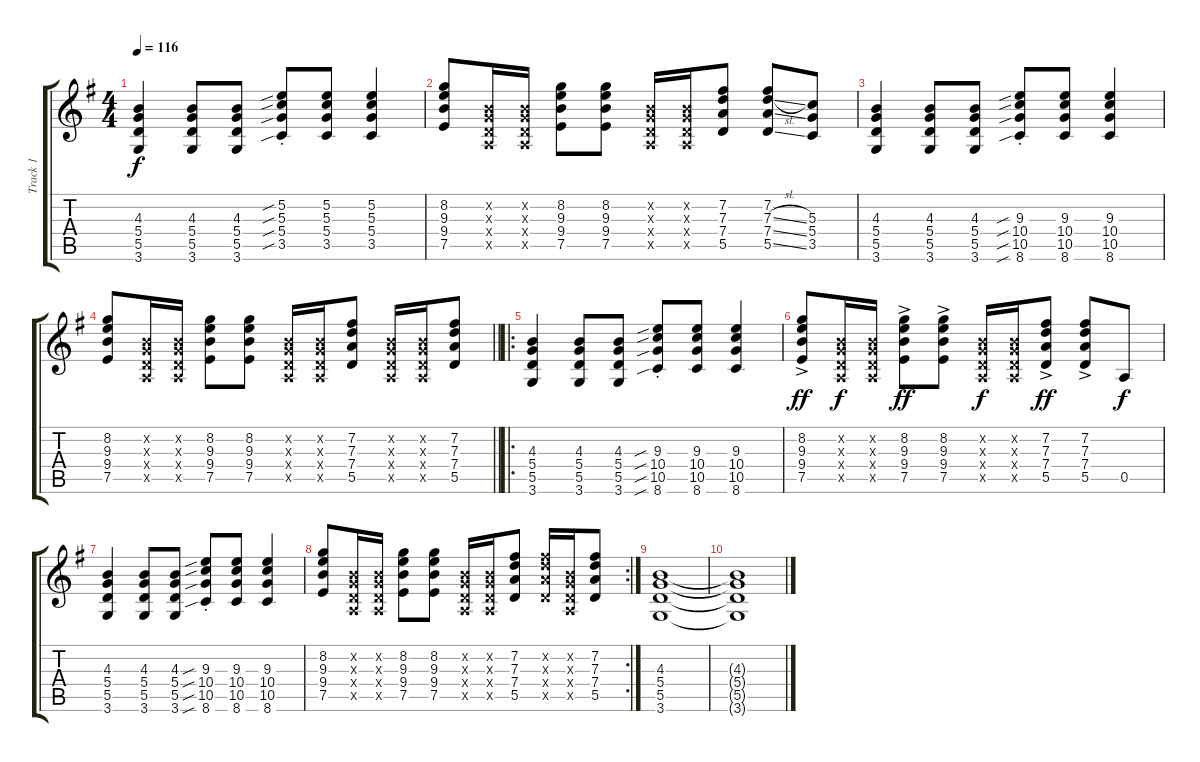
\track ("Track 1" "Track 1") {instrument acousticguitarsteel}
\staff {score tabs}
\tuning (E4 B3 G3 D3 A2 E2) {hide}
\ts (4 4)
\tempo 116
\clef g2
\ks g
(4.3 5.4 5.5 3.6).4{dy f} (4.3 5.4 5.5 3.6).8 (4.3 5.4 5.5 3.6).8 (5.2{sib st} 5.3{sib st} 5.4{sib st} 3.5{sib st}).8 (5.2 5.3 5.4 3.5).8 (5.2 5.3 5.4 3.5).4 |
(8.2 9.3 9.4 7.5).8 (0.2{x} 0.3{x} 0.4{x} 0.5{x}).16 (0.2{x} 0.3{x} 0.4{x} 0.5{x}).16 (8.2 9.3 9.4 7.5).8 (8.2 9.3 9.4 7.5).8 (0.2{x} 0.3{x} 0.4{x} 0.5{x}).16 (0.2{x} 0.3{x} 0.4{x} 0.5{x}).16 (7.2 7.3 7.4 5.5).8 (7.2 7.3{sl} 7.4{ss} 5.5{ss}).8 (5.3 5.4 3.5).8 |
(4.3 5.4 5.5 3.6).4 (4.3 5.4 5.5 3.6).8 (4.3 5.4 5.5 3.6).8 (9.3{sib st} 10.4{sib st} 10.5{sib st} 8.6{sib st}).8 (9.3 10.4 10.5 8.6).8 (9.3 10.4 10.5 8.6).4 |
\barLineRight lightlight
(8.2 9.3 9.4 7.5).8 (0.2{x} 0.3{x} 0.4{x} 0.5{x}).16 (0.2{x} 0.3{x} 0.4{x} 0.5{x}).16 (8.2 9.3 9.4 7.5).8 (8.2 9.3 9.4 7.5).8 (0.2{x} 0.3{x} 0.4{x} 0.5{x}).16 (0.2{x} 0.3{x} 0.4{x} 0.5{x}).16 (7.2 7.3 7.4 5.5).8 (0.2{x} 0.3{x} 0.4{x} 0.5{x}).16 (0.2{x} 0.3{x} 0.4{x} 0.5{x}).16 (7.2 7.3 7.4 5.5).8 |
\ro
(4.3 5.4 5.5 3.6).4 (4.3 5.4 5.5 3.6).8 (4.3 5.4 5.5 3.6).8 (9.3{sib st} 10.4{sib st} 10.5{sib st} 8.6{sib st}).8 (9.3 10.4 10.5 8.6).8 (9.3 10.4 10.5 8.6).4 |
(8.2{ac} 9.3{ac} 9.4{ac} 7.5{ac}).8{dy ff} (0.2{x} 0.3{x} 0.4{x} 0.5{x}).16{dy f} (0.2{x} 0.3{x} 0.4{x} 0.5{x}).16 (8.2{ac} 9.3{ac} 9.4{ac} 7.5{ac}).8{dy ff} (8.2{ac} 9.3{ac} 9.4{ac} 7.5{ac}).8 (0.2{x} 0.3{x} 0.4{x} 0.5{x}).16{dy f} (0.2{x} 0.3{x} 0.4{x} 0.5{x}).16 (7.2{ac} 7.3{ac} 7.4{ac} 5.5{ac}).8{dy ff} (7.2{ac} 7.3{ac} 7.4{ac} 5.5{ac}).8 0.5.8{dy f} |
(4.3 5.4 5.5 3.6).4 (4.3 5.4 5.5 3.6).8 (4.3 5.4 5.5 3.6).8 (9.3{sib st} 10.4{sib st} 10.5{sib st} 8.6{sib st}).8 (9.3 10.4 10.5 8.6).8 (9.3 10.4 10.5 8.6).4 |
\rc 2
(8.2 9.3 9.4 7.5).8 (0.2{x} 0.3{x} 0.4{x} 0.5{x}).16 (0.2{x} 0.3{x} 0.4{x} 0.5{x}).16 (8.2 9.3 9.4 7.5).8 (8.2 9.3 9.4 7.5).8 (0.2{x} 0.3{x} 0.4{x} 0.5{x}).16 (0.2{x} 0.3{x} 0.4{x} 0.5{x}).16 (7.2 7.3 7.4 5.5).8 (7.2{x} 7.3{x} 7.4{x} 5.5{x}).16 (0.2{x} 0.3{x} 0.4{x} 0.5{x}).16 (7.2 7.3 7.4 5.5).8 |
(4.3 5.4 5.5 3.6).1 |
(4.3{t} 5.4{t} 5.5{t} 3.6{t}).1
